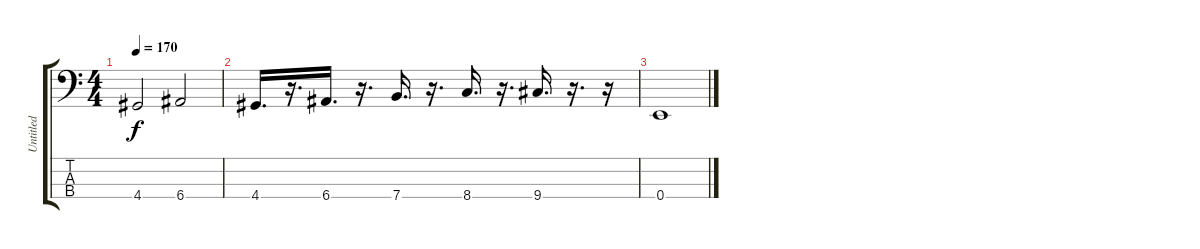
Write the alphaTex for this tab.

\track ("Untitled" "Untitled") {instrument electricbasspick}
\staff {score tabs}
\tuning (G2 D2 A1 E1) {hide}
\ts (4 4)
\tempo 170
\clef f4
\ks c
4.4.2{dy f} 6.4.2 |
4.4.16{d} r.16{d} 6.4.16{d} r.16{d} 7.4.16{d} r.16{d} 8.4.16{d} r.16{d} 9.4.16{d} r.16{d} r.16 |
0.4.1
